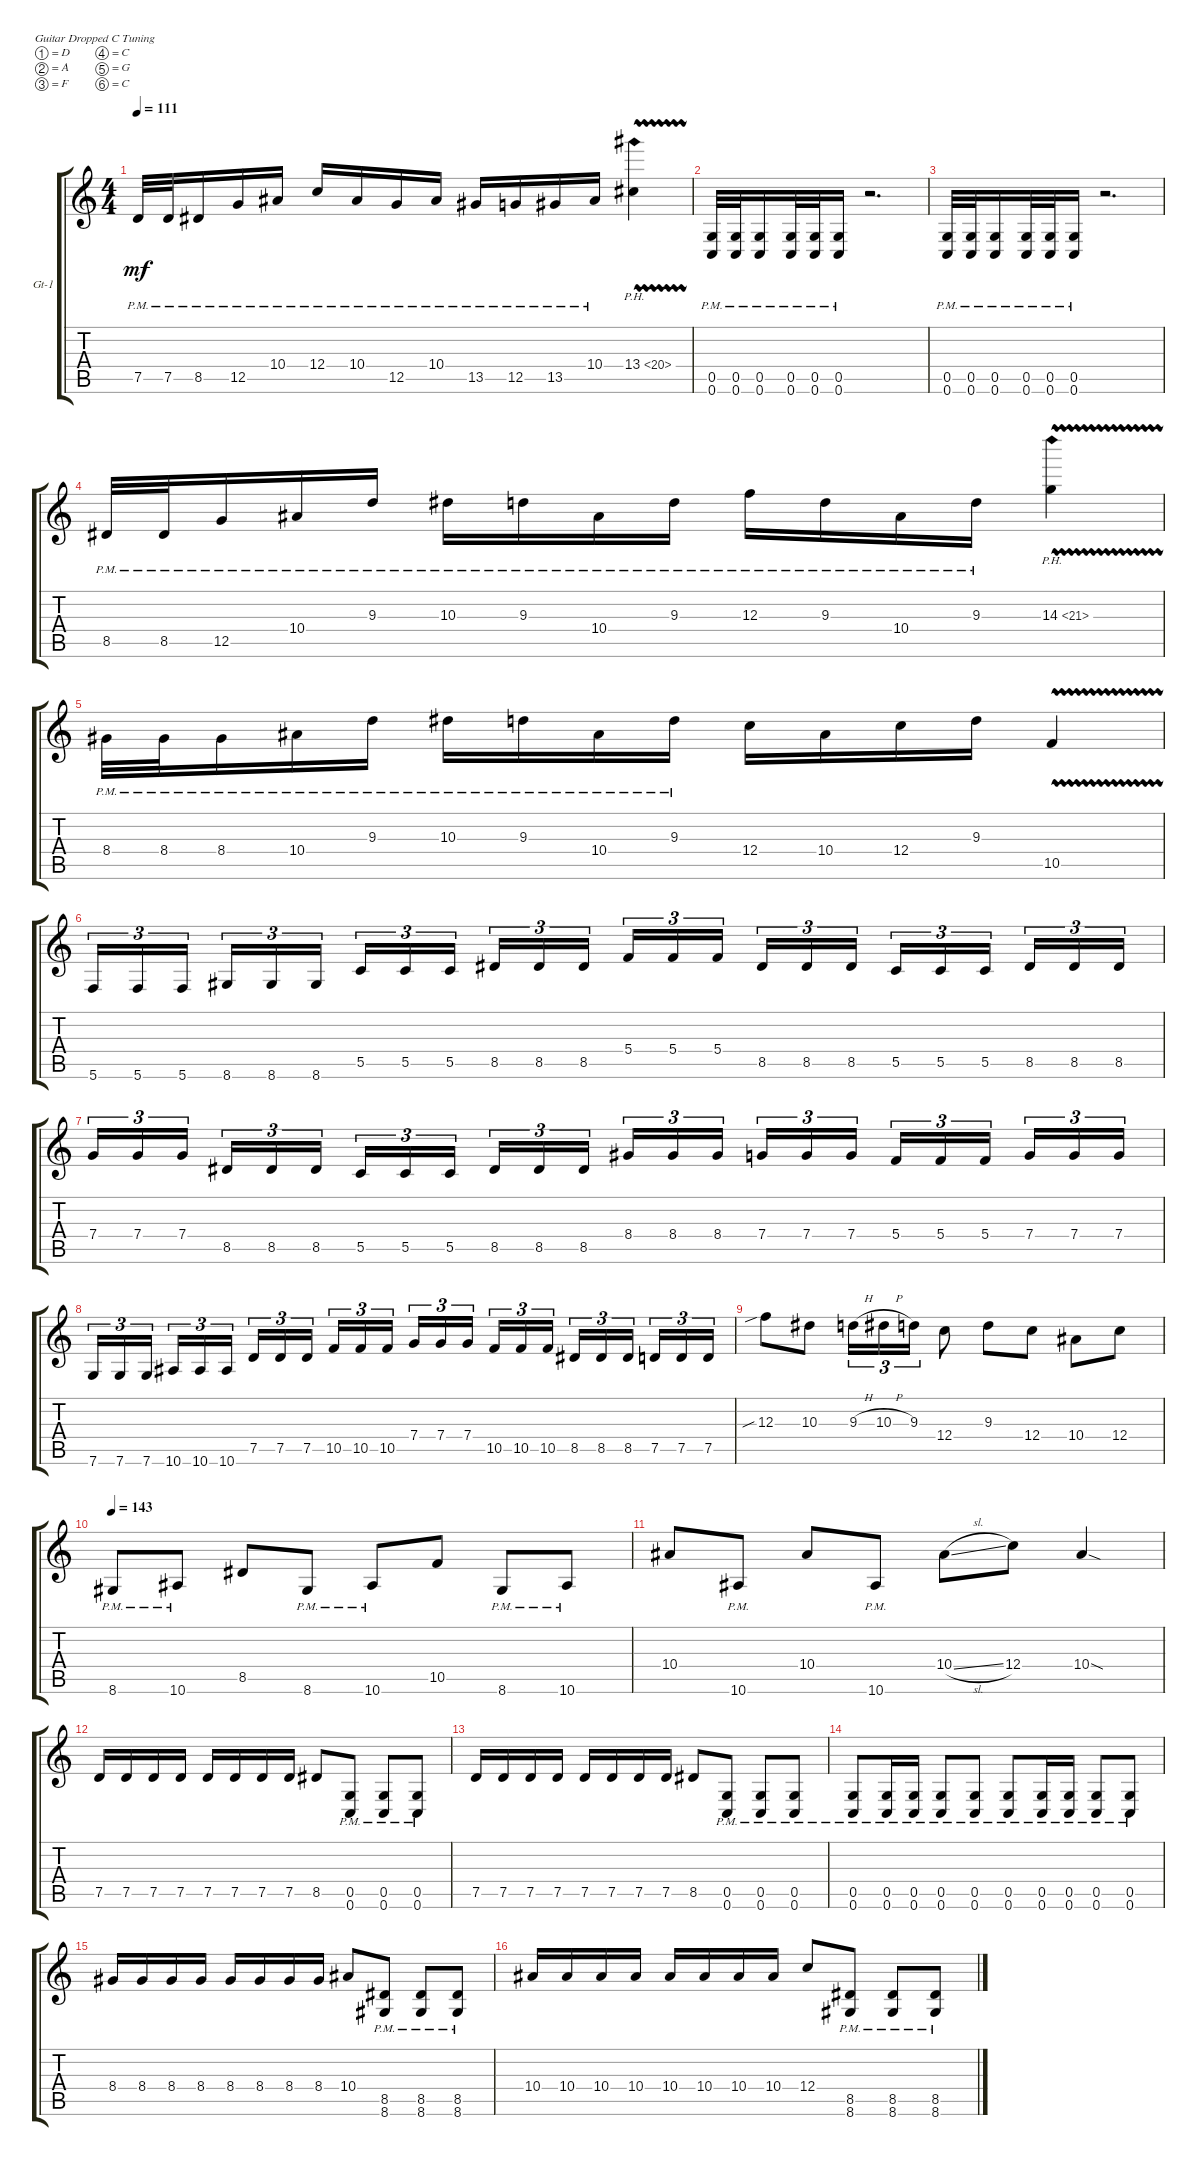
\defaultSystemsLayout 4
\bracketExtendMode groupsimilarinstruments
\firstSystemTrackNameOrientation horizontal
\otherSystemsTrackNameOrientation horizontal
\track ("Guitar 1" "Gt-1") {instrument overdrivenguitar}
\staff {score tabs}
\tuning (D4 A3 F3 C3 G2 C2)
\ts (4 4)
\tempo 111
\clef g2
\ks c
7.5{pm}.32{dy mf} 7.5{pm}.32 8.5{pm}.16 12.5{pm}.16 10.4{pm}.16 12.4{pm}.16 10.4{pm}.16 12.5{pm}.16 10.4{pm}.16 13.5{pm}.16 12.5{pm}.16 13.5{pm}.16 10.4{pm}.16 13.4{ph 7 vw}.4 |
(0.6{pm} 0.5{pm}).32 (0.6{pm} 0.5{pm}).32 (0.6{pm} 0.5{pm}).16 (0.6{pm} 0.5{pm}).32 (0.6{pm} 0.5{pm}).32 (0.6{pm} 0.5{pm}).16 r.2{d} |
(0.6{pm} 0.5{pm}).32 (0.6{pm} 0.5{pm}).32 (0.6{pm} 0.5{pm}).16 (0.6{pm} 0.5{pm}).32 (0.6{pm} 0.5{pm}).32 (0.6{pm} 0.5{pm}).16 r.2{d} |
8.5{pm}.32 8.5{pm}.32 12.5{pm}.16 10.4{pm}.16 9.3{pm}.16 10.3{pm}.16 9.3{pm}.16 10.4{pm}.16 9.3{pm}.16 12.3{pm}.16 9.3{pm}.16 10.4{pm}.16 9.3{pm}.16 14.3{ph 7 vw}.4 |
8.4{pm}.32 8.4{pm}.32 8.4{pm}.16 10.4{pm}.16 9.3{pm}.16 10.3{pm}.16 9.3{pm}.16 10.4{pm}.16 9.3{pm}.16 12.4.16 10.4.16 12.4.16 9.3.16 10.5{vw}.4 |
5.6.16{tu (3 2)} 5.6.16{tu (3 2)} 5.6.16{tu (3 2)} 8.6.16{tu (3 2)} 8.6.16{tu (3 2)} 8.6.16{tu (3 2)} 5.5.16{tu (3 2)} 5.5.16{tu (3 2)} 5.5.16{tu (3 2)} 8.5.16{tu (3 2)} 8.5.16{tu (3 2)} 8.5.16{tu (3 2)} 5.4.16{tu (3 2)} 5.4.16{tu (3 2)} 5.4.16{tu (3 2)} 8.5.16{tu (3 2)} 8.5.16{tu (3 2)} 8.5.16{tu (3 2)} 5.5.16{tu (3 2)} 5.5.16{tu (3 2)} 5.5.16{tu (3 2)} 8.5.16{tu (3 2)} 8.5.16{tu (3 2)} 8.5.16{tu (3 2)} |
7.4.16{tu (3 2)} 7.4.16{tu (3 2)} 7.4.16{tu (3 2)} 8.5.16{tu (3 2)} 8.5.16{tu (3 2)} 8.5.16{tu (3 2)} 5.5.16{tu (3 2)} 5.5.16{tu (3 2)} 5.5.16{tu (3 2)} 8.5.16{tu (3 2)} 8.5.16{tu (3 2)} 8.5.16{tu (3 2)} 8.4.16{tu (3 2)} 8.4.16{tu (3 2)} 8.4.16{tu (3 2)} 7.4.16{tu (3 2)} 7.4.16{tu (3 2)} 7.4.16{tu (3 2)} 5.4.16{tu (3 2)} 5.4.16{tu (3 2)} 5.4.16{tu (3 2)} 7.4.16{tu (3 2)} 7.4.16{tu (3 2)} 7.4.16{tu (3 2)} |
7.6.16{tu (3 2)} 7.6.16{tu (3 2)} 7.6.16{tu (3 2)} 10.6.16{tu (3 2)} 10.6.16{tu (3 2)} 10.6.16{tu (3 2)} 7.5.16{tu (3 2)} 7.5.16{tu (3 2)} 7.5.16{tu (3 2)} 10.5.16{tu (3 2)} 10.5.16{tu (3 2)} 10.5.16{tu (3 2)} 7.4.16{tu (3 2)} 7.4.16{tu (3 2)} 7.4.16{tu (3 2)} 10.5.16{tu (3 2)} 10.5.16{tu (3 2)} 10.5.16{tu (3 2)} 8.5.16{tu (3 2)} 8.5.16{tu (3 2)} 8.5.16{tu (3 2)} 7.5.16{tu (3 2)} 7.5.16{tu (3 2)} 7.5.16{tu (3 2)} |
12.3{sib}.8 10.3.8 9.3{h}.16{tu (3 2)} 10.3{h}.16{tu (3 2)} 9.3.16{tu (3 2)} 12.4.8 9.3.8 12.4.8 10.4.8 12.4.8 |
\tempo 143
8.6{pm}.8 10.6{pm}.8 8.5.8 8.6{pm}.8 10.6{pm}.8 10.5.8 8.6{pm}.8 10.6{pm}.8 |
10.4.8 10.6{pm}.8 10.4.8 10.6{pm}.8 10.4{sl}.8 12.4.8 10.4{sod}.4 |
7.5.16 7.5.16 7.5.16 7.5.16 7.5.16 7.5.16 7.5.16 7.5.16 8.5.8 (0.6{pm} 0.5{pm}).8 (0.6{pm} 0.5{pm}).8 (0.6{pm} 0.5{pm}).8 |
7.5.16 7.5.16 7.5.16 7.5.16 7.5.16 7.5.16 7.5.16 7.5.16 8.5.8 (0.6{pm} 0.5{pm}).8 (0.6{pm} 0.5{pm}).8 (0.6{pm} 0.5{pm}).8 |
(0.6{pm} 0.5{pm}).8 (0.6{pm} 0.5{pm}).16 (0.6{pm} 0.5{pm}).16 (0.6{pm} 0.5{pm}).8 (0.6{pm} 0.5{pm}).8 (0.6{pm} 0.5{pm}).8 (0.6{pm} 0.5{pm}).16 (0.6{pm} 0.5{pm}).16 (0.6{pm} 0.5{pm}).8 (0.6{pm} 0.5{pm}).8 |
8.4.16 8.4.16 8.4.16 8.4.16 8.4.16 8.4.16 8.4.16 8.4.16 10.4.8 (8.6{pm} 8.5{pm}).8 (8.6{pm} 8.5{pm}).8 (8.6{pm} 8.5{pm}).8 |
10.4.16 10.4.16 10.4.16 10.4.16 10.4.16 10.4.16 10.4.16 10.4.16 12.4.8 (8.6{pm} 8.5{pm}).8 (8.6{pm} 8.5{pm}).8 (8.6{pm} 8.5{pm}).8
